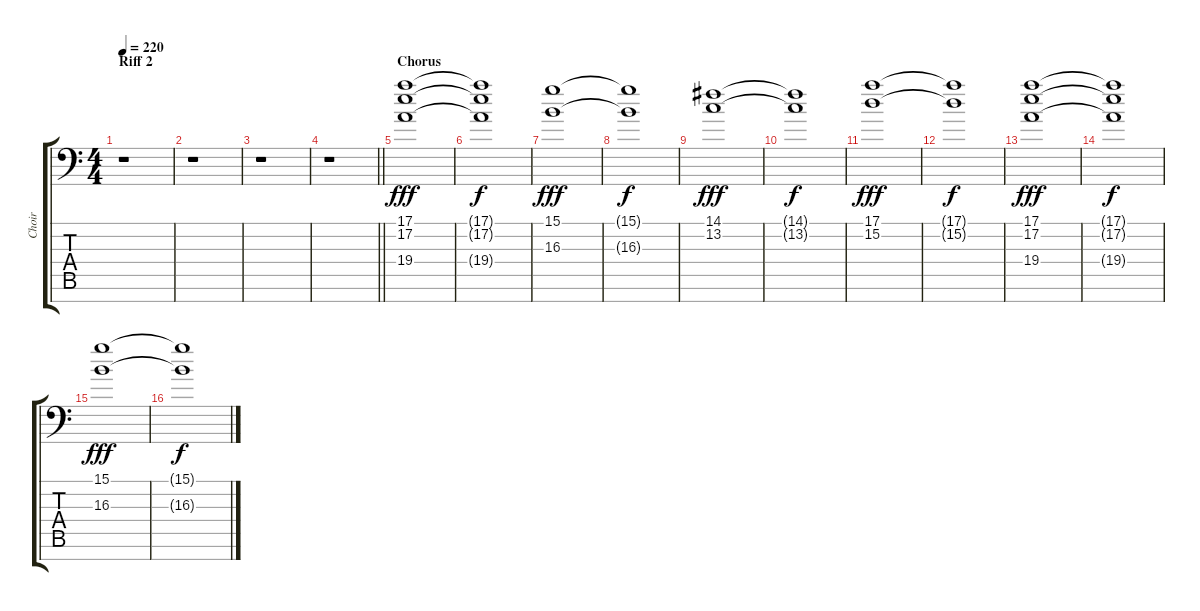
\track ("Choir" "Choir") {instrument lead6voice}
\staff {score tabs}
\tuning (E4 B3 G3 D3 A2 E2 C-1) {hide}
\ts (4 4)
\section ("" "Riff 2")
\tempo 220
\clef f4
\ks c
r.1{dy f} |
r.1 |
r.1 |
\barLineRight lightlight
r.1 |
\section ("" "Chorus")
(17.1 17.2 19.4).1{dy fff} |
(17.1{t} 17.2{t} 19.4{t}).1{dy f} |
(15.1 16.3).1{dy fff} |
(15.1{t} 16.3{t}).1{dy f} |
(14.1 13.2).1{dy fff} |
(14.1{t} 13.2{t}).1{dy f} |
(17.1 15.2).1{dy fff} |
(17.1{t} 15.2{t}).1{dy f} |
(17.1 17.2 19.4).1{dy fff} |
(17.1{t} 17.2{t} 19.4{t}).1{dy f} |
(15.1 16.3).1{dy fff} |
(15.1{t} 16.3{t}).1{dy f}
